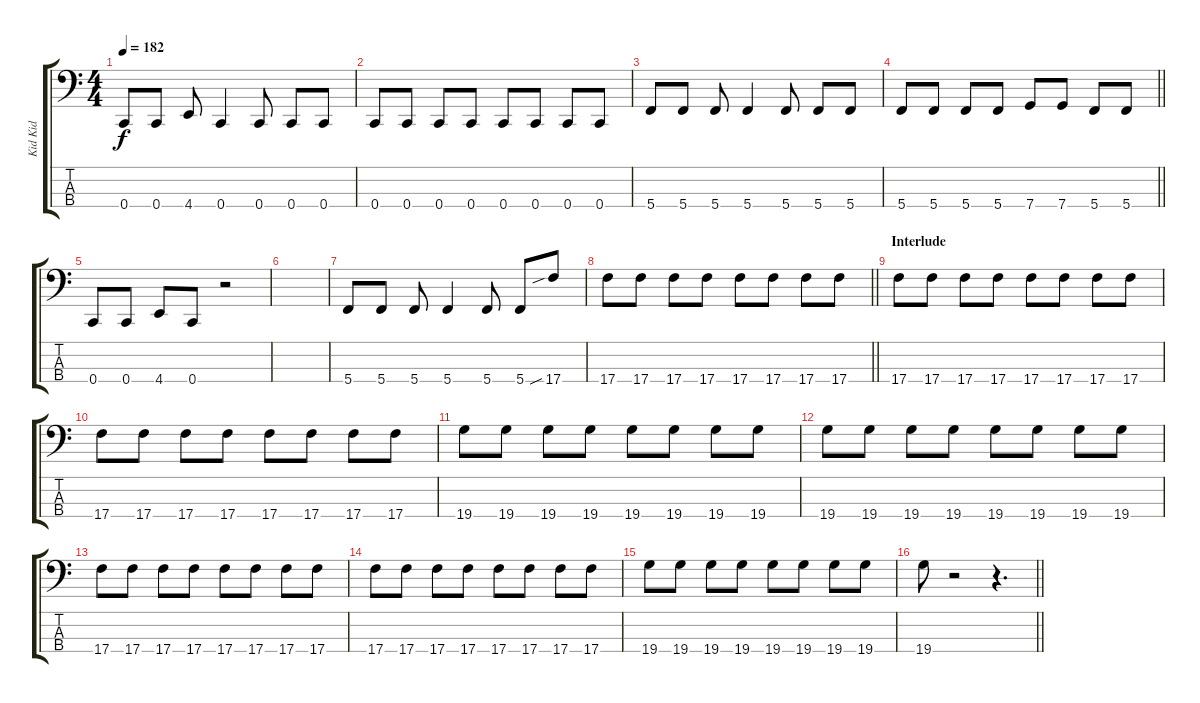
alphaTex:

\track ("Kid Kid" "Kid Kid") {instrument electricbasspick}
\staff {score tabs}
\tuning (F2 C2 G1 C1) {hide}
\ts (4 4)
\tempo 182
\clef f4
\ks c
0.4.8{dy f} 0.4.8 4.4.8 0.4.4 0.4.8 0.4.8 0.4.8 |
0.4.8 0.4.8 0.4.8 0.4.8 0.4.8 0.4.8 0.4.8 0.4.8 |
5.4.8 5.4.8 5.4.8 5.4.4 5.4.8 5.4.8 5.4.8 |
\barLineRight lightlight
5.4.8 5.4.8 5.4.8 5.4.8 7.4.8 7.4.8 5.4.8 5.4.8 |
0.4.8 0.4.8 4.4.8 0.4.8 r.2 |
|
5.4.8 5.4.8 5.4.8 5.4.4 5.4.8 5.4.8 17.4{sib}.8 |
\barLineRight lightlight
17.4.8 17.4.8 17.4.8 17.4.8 17.4.8 17.4.8 17.4.8 17.4.8 |
\section ("" "Interlude")
17.4.8 17.4.8 17.4.8 17.4.8 17.4.8 17.4.8 17.4.8 17.4.8 |
17.4.8 17.4.8 17.4.8 17.4.8 17.4.8 17.4.8 17.4.8 17.4.8 |
19.4.8 19.4.8 19.4.8 19.4.8 19.4.8 19.4.8 19.4.8 19.4.8 |
19.4.8 19.4.8 19.4.8 19.4.8 19.4.8 19.4.8 19.4.8 19.4.8 |
17.4.8 17.4.8 17.4.8 17.4.8 17.4.8 17.4.8 17.4.8 17.4.8 |
17.4.8 17.4.8 17.4.8 17.4.8 17.4.8 17.4.8 17.4.8 17.4.8 |
19.4.8 19.4.8 19.4.8 19.4.8 19.4.8 19.4.8 19.4.8 19.4.8 |
\barLineRight lightlight
19.4.8 r.2 r.4{d}
